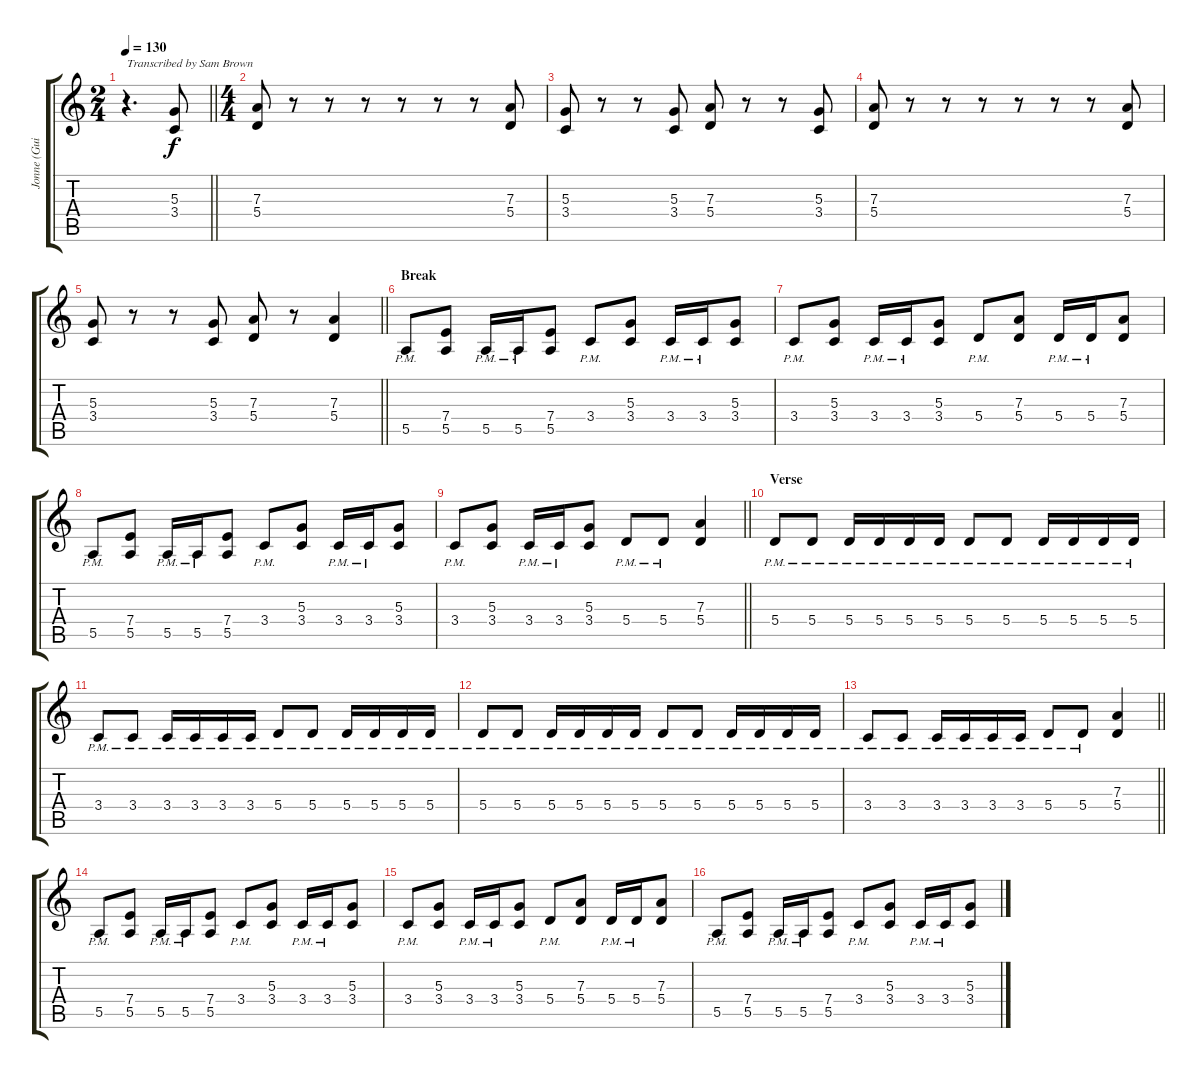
\track ("Jonne (Guitar)" "Jonne (Gui") {instrument distortionguitar}
\staff {score tabs}
\tuning (B3 Gb3 D3 A2 E2 B1) {hide}
\ts (2 4)
\tempo 130
\clef g2
\barLineRight lightlight
\ks c
r.4{d txt "Transcribed by Sam Brown" dy f instrument distortionguitar} (5.3 3.4).8 |
\ts (4 4)
\section ("" "")
(7.3 5.4).8 r.8 r.8 r.8 r.8 r.8 r.8 (7.3 5.4).8 |
(5.3 3.4).8 r.8 r.8 (5.3 3.4).8 (7.3 5.4).8 r.8 r.8 (5.3 3.4).8 |
(7.3 5.4).8 r.8 r.8 r.8 r.8 r.8 r.8 (7.3 5.4).8 |
\barLineRight lightlight
(5.3 3.4).8 r.8 r.8 (5.3 3.4).8 (7.3 5.4).8 r.8 (7.3 5.4).4 |
\section ("" "Break")
5.5{pm}.8 (7.4 5.5).8 5.5{pm}.16 5.5{pm}.16 (7.4 5.5).8 3.4{pm}.8 (5.3 3.4).8 3.4{pm}.16 3.4{pm}.16 (5.3 3.4).8 |
3.4{pm}.8 (5.3 3.4).8 3.4{pm}.16 3.4{pm}.16 (5.3 3.4).8 5.4{pm}.8 (7.3 5.4).8 5.4{pm}.16 5.4{pm}.16 (7.3 5.4).8 |
5.5{pm}.8 (7.4 5.5).8 5.5{pm}.16 5.5{pm}.16 (7.4 5.5).8 3.4{pm}.8 (5.3 3.4).8 3.4{pm}.16 3.4{pm}.16 (5.3 3.4).8 |
\barLineRight lightlight
3.4{pm}.8 (5.3 3.4).8 3.4{pm}.16 3.4{pm}.16 (5.3 3.4).8 5.4{pm}.8 5.4{pm}.8 (7.3 5.4).4 |
\section ("" "Verse")
5.4{pm}.8 5.4{pm}.8 5.4{pm}.16 5.4{pm}.16 5.4{pm}.16 5.4{pm}.16 5.4{pm}.8 5.4{pm}.8 5.4{pm}.16 5.4{pm}.16 5.4{pm}.16 5.4{pm}.16 |
3.4{pm}.8 3.4{pm}.8 3.4{pm}.16 3.4{pm}.16 3.4{pm}.16 3.4{pm}.16 5.4{pm}.8 5.4{pm}.8 5.4{pm}.16 5.4{pm}.16 5.4{pm}.16 5.4{pm}.16 |
5.4{pm}.8 5.4{pm}.8 5.4{pm}.16 5.4{pm}.16 5.4{pm}.16 5.4{pm}.16 5.4{pm}.8 5.4{pm}.8 5.4{pm}.16 5.4{pm}.16 5.4{pm}.16 5.4{pm}.16 |
\barLineRight lightlight
3.4{pm}.8 3.4{pm}.8 3.4{pm}.16 3.4{pm}.16 3.4{pm}.16 3.4{pm}.16 5.4{pm}.8 5.4{pm}.8 (7.3 5.4).4 |
\section ("" "")
5.5{pm}.8 (7.4 5.5).8 5.5{pm}.16 5.5{pm}.16 (7.4 5.5).8 3.4{pm}.8 (5.3 3.4).8 3.4{pm}.16 3.4{pm}.16 (5.3 3.4).8 |
3.4{pm}.8 (5.3 3.4).8 3.4{pm}.16 3.4{pm}.16 (5.3 3.4).8 5.4{pm}.8 (7.3 5.4).8 5.4{pm}.16 5.4{pm}.16 (7.3 5.4).8 |
5.5{pm}.8 (7.4 5.5).8 5.5{pm}.16 5.5{pm}.16 (7.4 5.5).8 3.4{pm}.8 (5.3 3.4).8 3.4{pm}.16 3.4{pm}.16 (5.3 3.4).8
